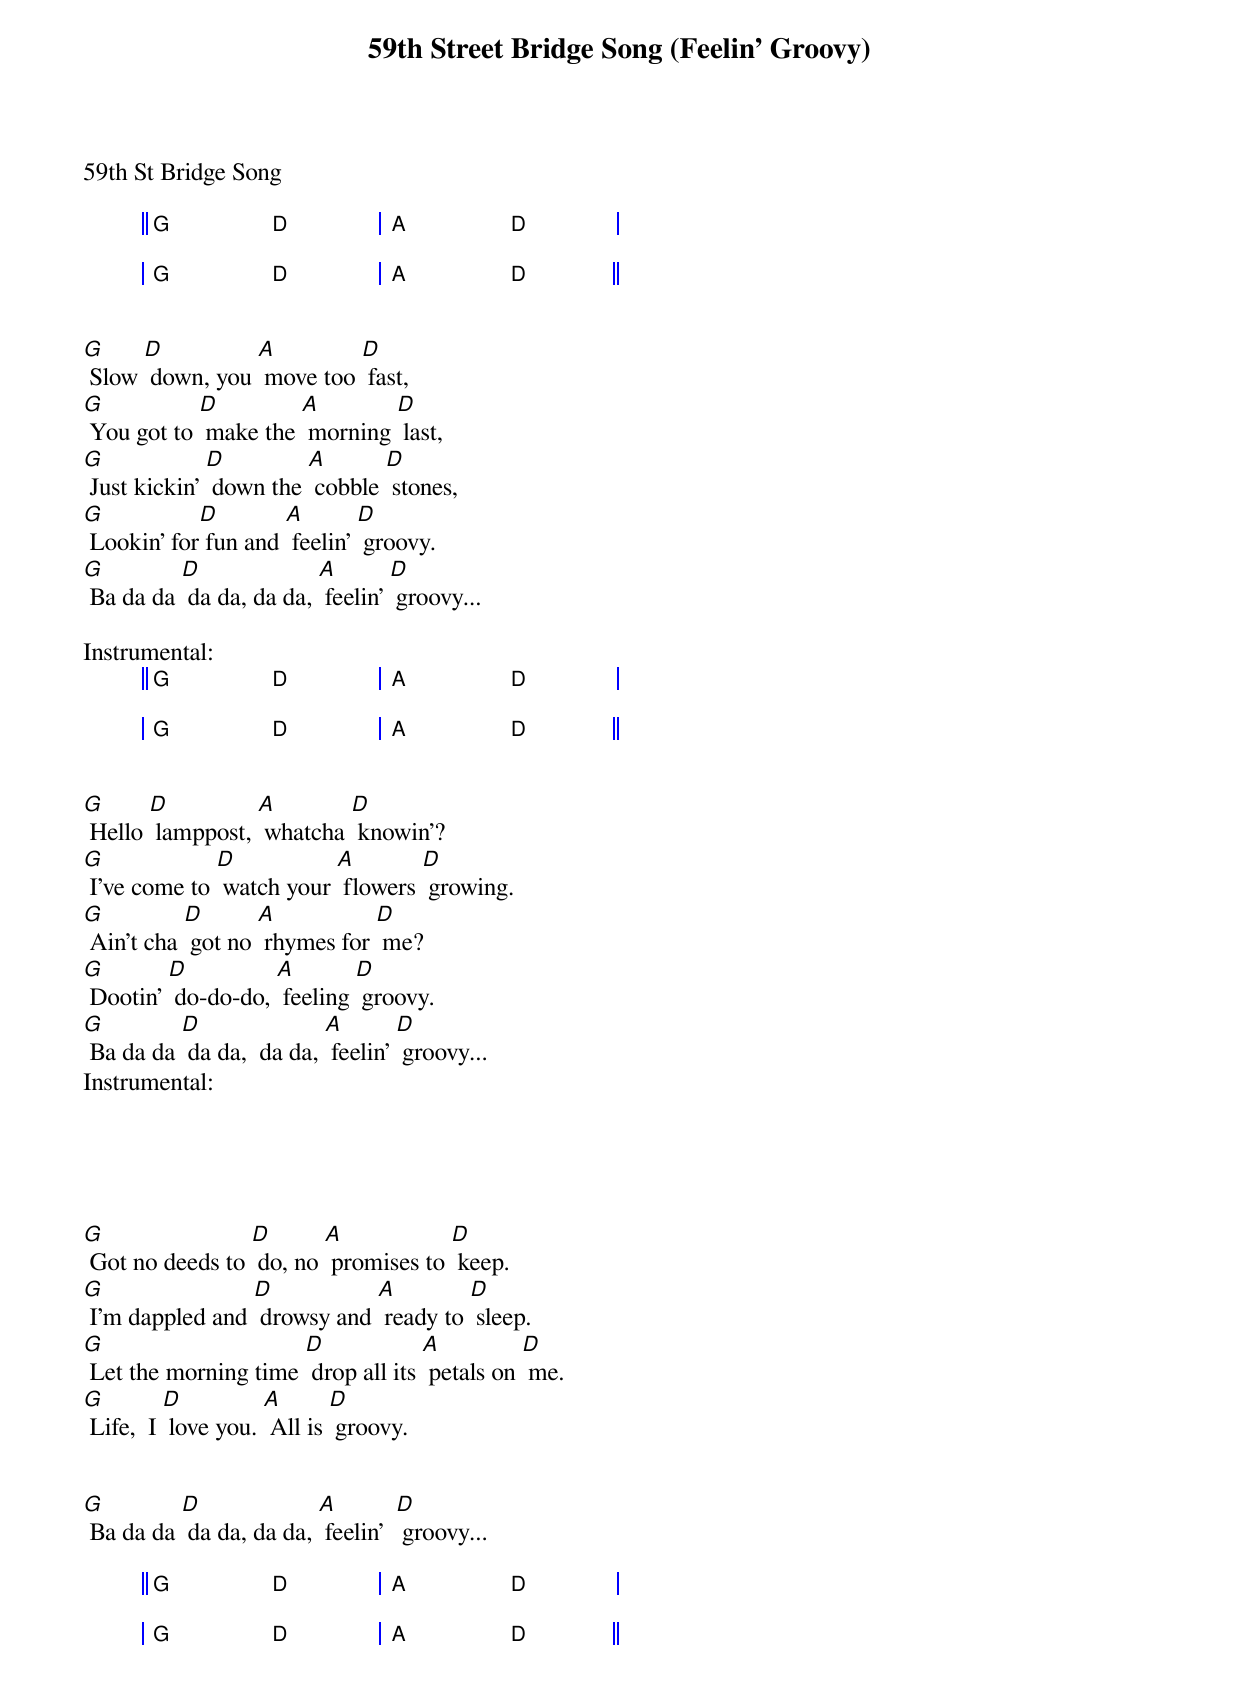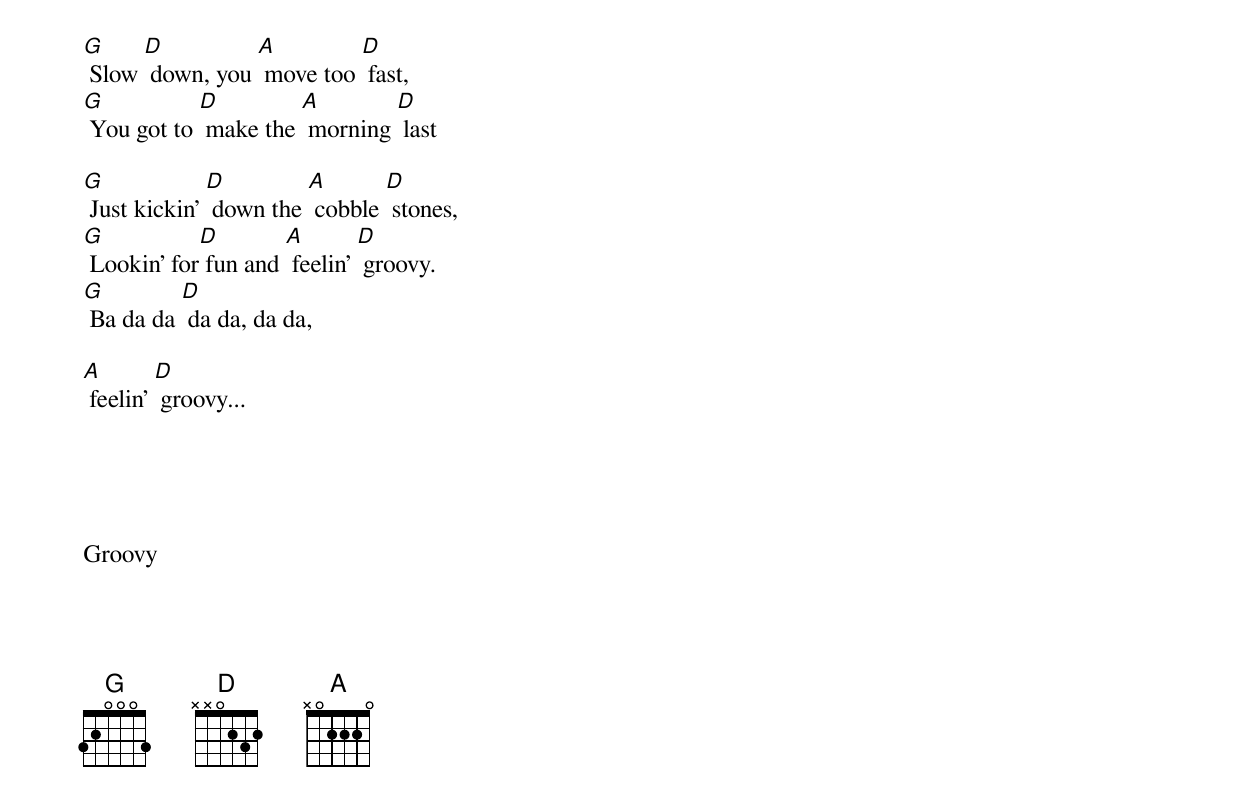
{t: 59th Street Bridge Song (Feelin' Groovy) }
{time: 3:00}
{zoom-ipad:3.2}

59th St Bridge Song

{Start_of_grid}
|| G . D . | A . D . |

| G . D . | A . D . ||

{end_of_grid}

{c: }
[G] Slow [D] down, you [A] move too [D] fast,
[G] You got to [D] make the [A] morning [D] last,
[G] Just kickin' [D] down the [A] cobble [D] stones,
[G] Lookin' for[D] fun and [A] feelin' [D] groovy.
[G] Ba da da [D] da da, da da, [A] feelin' [D] groovy...

Instrumental:
{Start_of_grid}
|| G . D . | A . D . |

| G . D . | A . D . ||

{end_of_grid}

{c: }
[G] Hello [D] lamppost, [A] whatcha [D] knowin'?
[G] I've come to [D] watch your [A] flowers [D] growing.
[G] Ain't cha [D] got no [A] rhymes for [D] me?
[G] Dootin' [D] do-do-do, [A] feeling [D] groovy.
[G] Ba da da [D] da da,  da da, [A] feelin' [D] groovy...
Instrumental:





{c: }
[G] Got no deeds to [D] do, no [A] promises to [D] keep.
[G] I'm dappled and [D] drowsy and [A] ready to [D] sleep.
[G] Let the morning time [D] drop all its [A] petals on [D] me.
[G] Life,  I [D] love you. [A] All is [D] groovy.


[G] Ba da da [D] da da, da da, [A] feelin'  [D] groovy...

{Start_of_grid}
|| G . D . | A . D . |

| G . D . | A . D . ||
{End_of_griid}

[G] Slow [D] down, you [A] move too [D] fast,
[G] You got to [D] make the [A] morning [D] last

[G] Just kickin' [D] down the [A] cobble [D] stones,
[G] Lookin' for[D] fun and [A] feelin' [D] groovy.
[G] Ba da da [D] da da, da da,

[A] feelin' [D] groovy...





Groovy




{c: }
